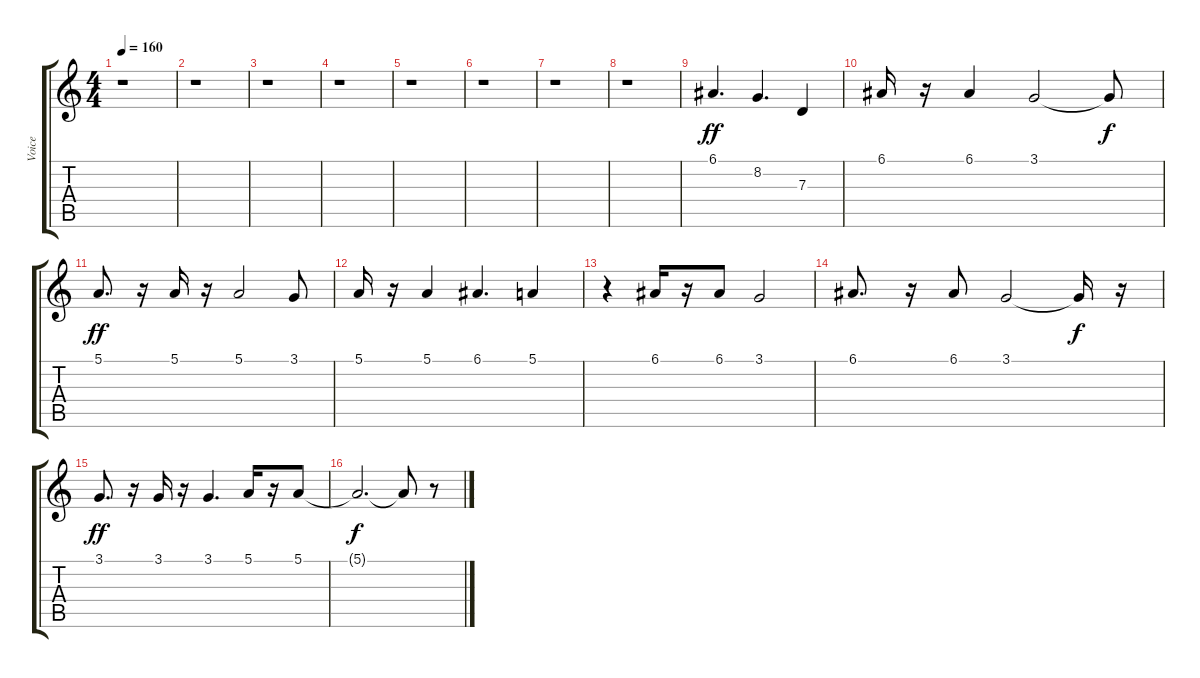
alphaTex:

\track ("Voice" "Voice") {instrument lead1square}
\staff {score tabs}
\tuning (E4 B3 G3 D3 A2 E2) {hide}
\ts (4 4)
\tempo 160
\clef g2
\ks c
r.1{dy ff} |
r.1 |
r.1 |
r.1 |
r.1 |
r.1 |
r.1 |
r.1 |
6.1.4{d} 8.2.4{d} 7.3.4 |
6.1.16 r.16 6.1.4 3.1.2 3.1{t}.8{dy f} |
5.1.8{d dy ff} r.16 5.1.16 r.16 5.1.2 3.1.8 |
5.1.16 r.16 5.1.4 6.1.4{d} 5.1.4 |
r.4 6.1.16 r.16 6.1.8 3.1.2 |
6.1.8{d} r.16 6.1.8 3.1.2 3.1{t}.16{dy f} r.16 |
3.1.8{d dy ff} r.16 3.1.16 r.16 3.1.4{d} 5.1.16 r.16 5.1.8 |
5.1{t}.2{d dy f} 5.1{t}.8 r.8
